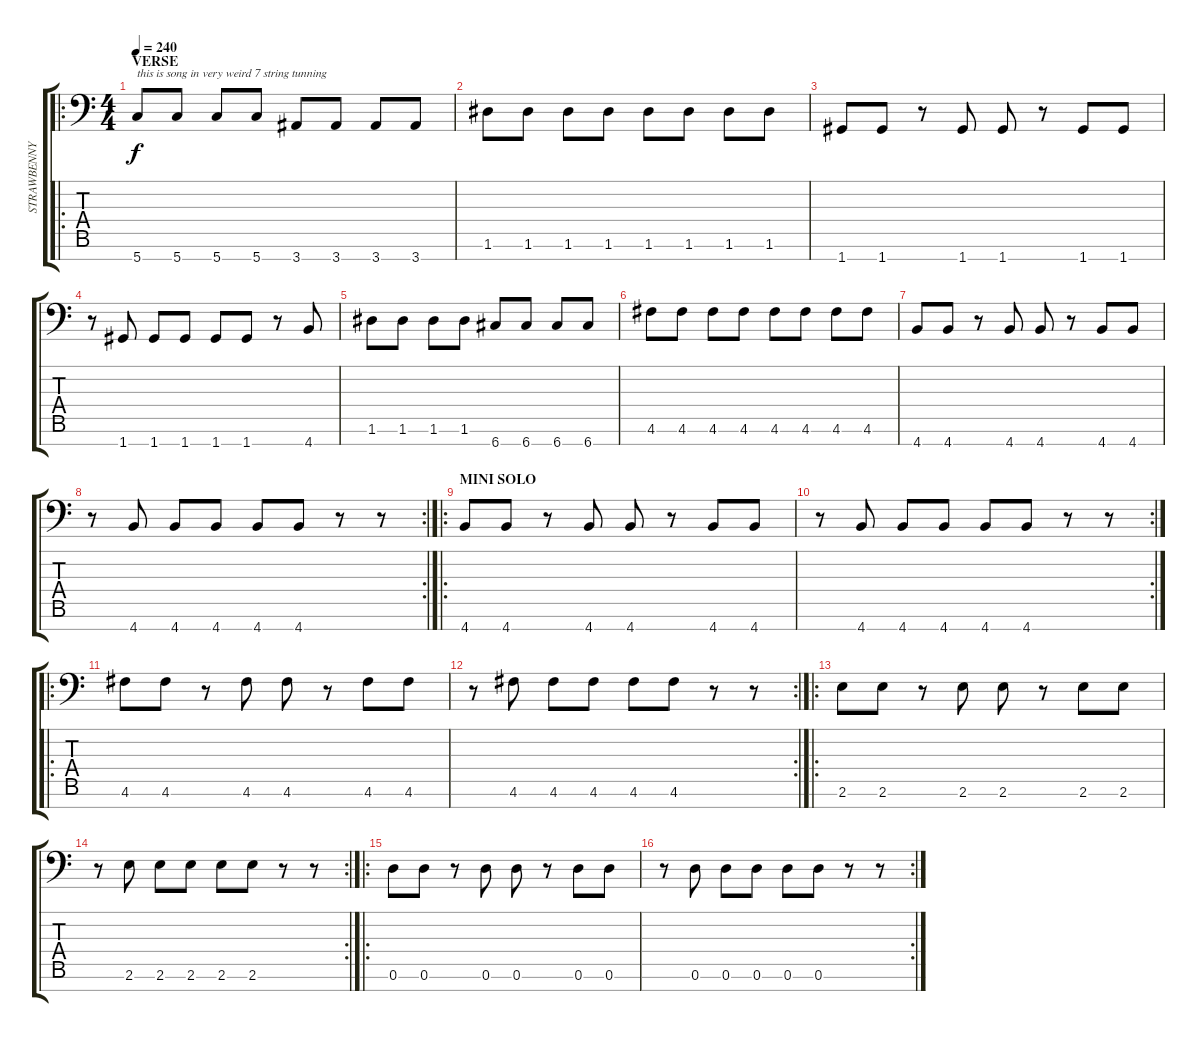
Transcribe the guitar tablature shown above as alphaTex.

\track ("STRAWBENNY" "STRAWBENNY") {instrument slapbass1}
\staff {score tabs}
\tuning (D4 A3 F3 C3 G2 D2 G1) {hide}
\ro
\ts (4 4)
\section ("" "VERSE")
\tempo 240
\clef f4
\ks c
5.7.8{txt "this is song in very weird 7 string tunning" dy f} 5.7.8 5.7.8 5.7.8 3.7.8 3.7.8 3.7.8 3.7.8 |
1.6.8 1.6.8 1.6.8 1.6.8 1.6.8 1.6.8 1.6.8 1.6.8 |
1.7.8 1.7.8 r.8 1.7.8 1.7.8 r.8 1.7.8 1.7.8 |
r.8 1.7.8 1.7.8 1.7.8 1.7.8 1.7.8 r.8 4.7.8 |
1.6.8 1.6.8 1.6.8 1.6.8 6.7.8 6.7.8 6.7.8 6.7.8 |
4.6.8 4.6.8 4.6.8 4.6.8 4.6.8 4.6.8 4.6.8 4.6.8 |
4.7.8 4.7.8 r.8 4.7.8 4.7.8 r.8 4.7.8 4.7.8 |
\rc 2
r.8 4.7.8 4.7.8 4.7.8 4.7.8 4.7.8 r.8 r.8 |
\ro
\section ("" "MINI SOLO")
4.7.8 4.7.8 r.8 4.7.8 4.7.8 r.8 4.7.8 4.7.8 |
\rc 2
r.8 4.7.8 4.7.8 4.7.8 4.7.8 4.7.8 r.8 r.8 |
\ro
4.6.8 4.6.8 r.8 4.6.8 4.6.8 r.8 4.6.8 4.6.8 |
\rc 2
r.8 4.6.8 4.6.8 4.6.8 4.6.8 4.6.8 r.8 r.8 |
\ro
2.6.8 2.6.8 r.8 2.6.8 2.6.8 r.8 2.6.8 2.6.8 |
\rc 2
r.8 2.6.8 2.6.8 2.6.8 2.6.8 2.6.8 r.8 r.8 |
\ro
0.6.8 0.6.8 r.8 0.6.8 0.6.8 r.8 0.6.8 0.6.8 |
\rc 2
r.8 0.6.8 0.6.8 0.6.8 0.6.8 0.6.8 r.8 r.8
